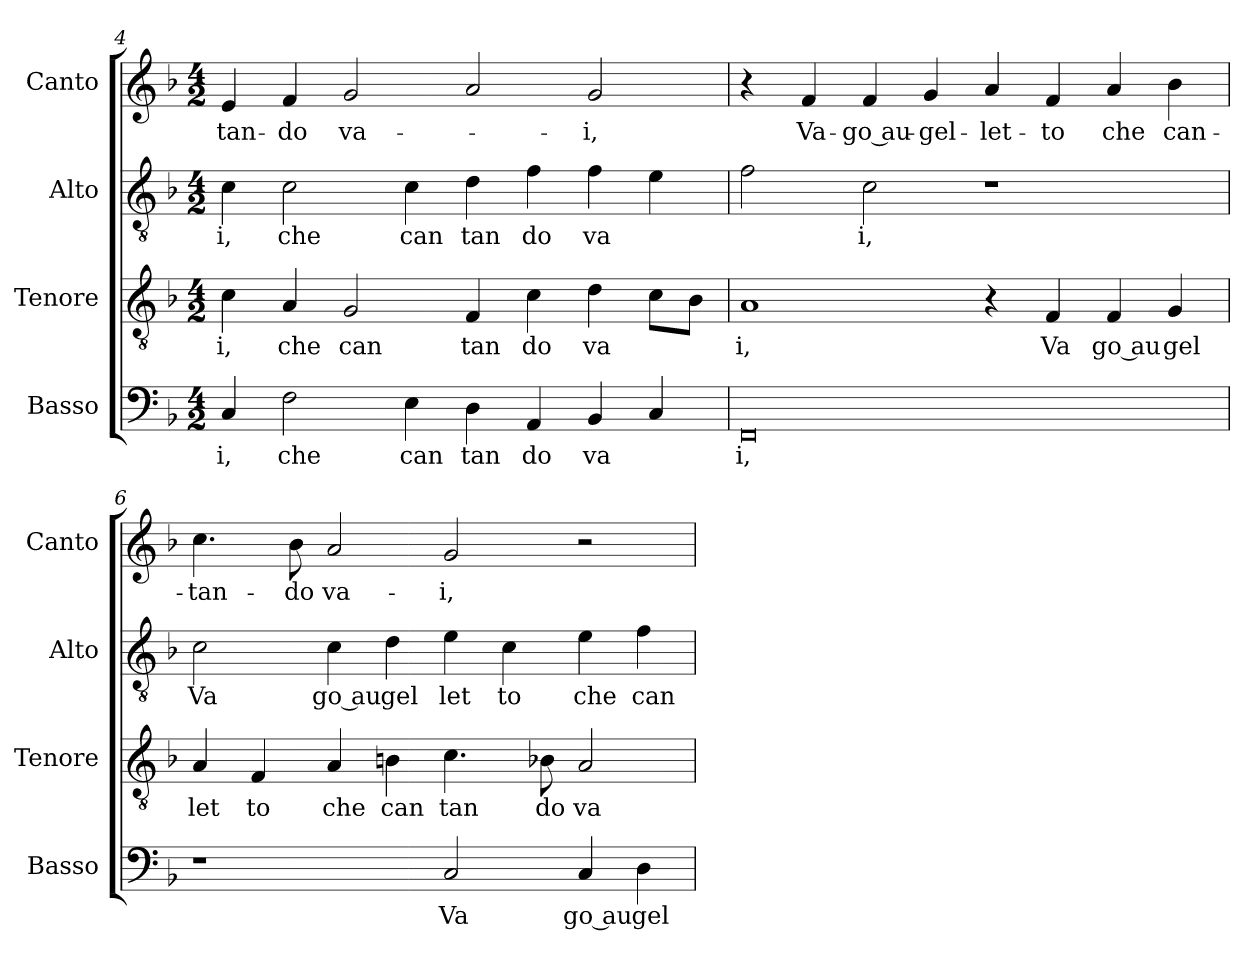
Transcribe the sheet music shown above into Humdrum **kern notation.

**kern	**text	**kern	**text	**kern	**text	**kern	**text
*part4	*part4	*part3	*part3	*part2	*part2	*part1	*part1
*staff4	*staff4	*staff3	*staff3	*staff2	*staff2	*staff1	*staff1
*I"Basso	*	*I"Tenore	*	*I"Alto	*	*I"Canto	*
*I'Basso	*	*I'Tenore	*	*I'Alto	*	*I'Canto	*
!!LO:LB:g=z
*clefF4	*	*clefGv2	*	*clefGv2	*	*clefG2	*
*ITrd-3c-5	*	*	*	*ITrd-3c-5	*	*ITrd-3c-5	*
*k[b-e-]	*	*k[b-]	*	*k[b-e-]	*	*k[b-e-]	*
*B-:	*	*F:	*	*B-:	*	*B-:	*
*M4/2	*	*M4/2	*	*M4/2	*	*M4/2	*
=4	=4	=4	=4	=4	=4	=4	=4
!	!LO:LY:b:cj	!	!LO:LY:b:cj	!	!LO:LY:b:cj	!	!LO:LY:b:cj
4F/	i,	4c\	i,	4f\	i,	4a/	tan-
!	!LO:LY:b:cj	!	!LO:LY:b:cj	!	!LO:LY:b:cj	!	!LO:LY:b:cj
2B-\	che	4A/	che	2f\	che	4b-/	-do
!	!	!	!LO:LY:b:cj	!	!	!	!LO:LY:b:cj
.	.	2G/	can	.	.	2cc/	va-
!	!LO:LY:b:cj	!	!	!	!LO:LY:b:cj	!	!
4A\	can	.	.	4f\	can	.	.
!	!LO:LY:b:cj	!	!LO:LY:b:cj	!	!LO:LY:b:cj	!	!
4G\	tan	4F/	tan	4g\	tan	2dd/	.
!	!LO:LY:b:cj	!	!LO:LY:b:cj	!	!LO:LY:b:cj	!	!
4D/	do	4c\	do	4b-\	do	.	.
!	!LO:LY:b:cj	!	!LO:LY:b:cj	!	!LO:LY:b:cj	!	!LO:LY:b:cj
4E-/	va	4d\	va	4b-\	va	2cc/	-i,
4F/	.	8c\L	.	4a\	.	.	.
.	.	8B-\J	.	.	.	.	.
=5	=5	=5	=5	=5	=5	=5	=5
!	!LO:LY:b:cj	!	!LO:LY:b:cj	!	!	!	!
0BB-	i,	1A	i,	2b-\	.	4r	.
!	!	!	!	!	!	!	!LO:LY:b:cj
.	.	.	.	.	.	4b-/	Va-
!	!	!	!	!	!LO:LY:b:cj	!	!LO:LY:b:rj
.	.	.	.	2f\	i,	4b-/	-go au-
!	!	!	!	!	!	!	!LO:LY:b:cj
.	.	.	.	.	.	4cc/	-gel-
!	!	!	!	!	!	!	!LO:LY:b:cj
.	.	4r	.	1r	.	4dd/	-let-
!	!	!	!LO:LY:b:cj	!	!	!	!LO:LY:b:cj
.	.	4F/	Va	.	.	4b-/	-to
!	!	!	!LO:LY:b:rj	!	!	!	!LO:LY:b:cj
.	.	4F/	go au	.	.	4dd/	che
!	!	!	!LO:LY:b:cj	!	!	!	!LO:LY:b:cj
.	.	4G/	gel	.	.	4ee-\	can-
=6	=6	=6	=6	=6	=6	=6	=6
!	!	!	!LO:LY:b:cj	!	!LO:LY:b:cj	!	!LO:LY:b:cj
1r	.	4A/	let	2f\	Va	4.ff\	-tan-
!	!	!	!LO:LY:b:cj	!	!	!	!
.	.	4F/	to	.	.	.	.
!	!	!	!	!	!	!	!LO:LY:b:cj
.	.	.	.	.	.	8ee-\	-do
!	!	!	!LO:LY:b:cj	!	!LO:LY:b:rj	!	!LO:LY:b:cj
.	.	4A/	che	4f\	go au	2dd/	va-
!	!	!	!LO:LY:b:cj	!	!LO:LY:b:cj	!	!
.	.	4Bn\	can	4g\	gel	.	.
!	!LO:LY:b:cj	!	!LO:LY:b:cj	!	!LO:LY:b:cj	!	!LO:LY:b:cj
2F/	Va	4.c\	tan	4a\	let	2cc/	-i,
!	!	!	!	!	!LO:LY:b:cj	!	!
.	.	.	.	4f\	to	.	.
!	!	!	!LO:LY:b:cj	!	!	!	!
.	.	8B-X\	do	.	.	.	.
!	!LO:LY:b:rj	!	!LO:LY:b:cj	!	!LO:LY:b:cj	!	!
4F/	go au	2A/	va	4a\	che	2r	.
!	!LO:LY:b:cj	!	!	!	!LO:LY:b:cj	!	!
4G\	gel	.	.	4b-\	can	.	.
=	=	=	=	=	=	=	=
*-	*-	*-	*-	*-	*-	*-	*-
